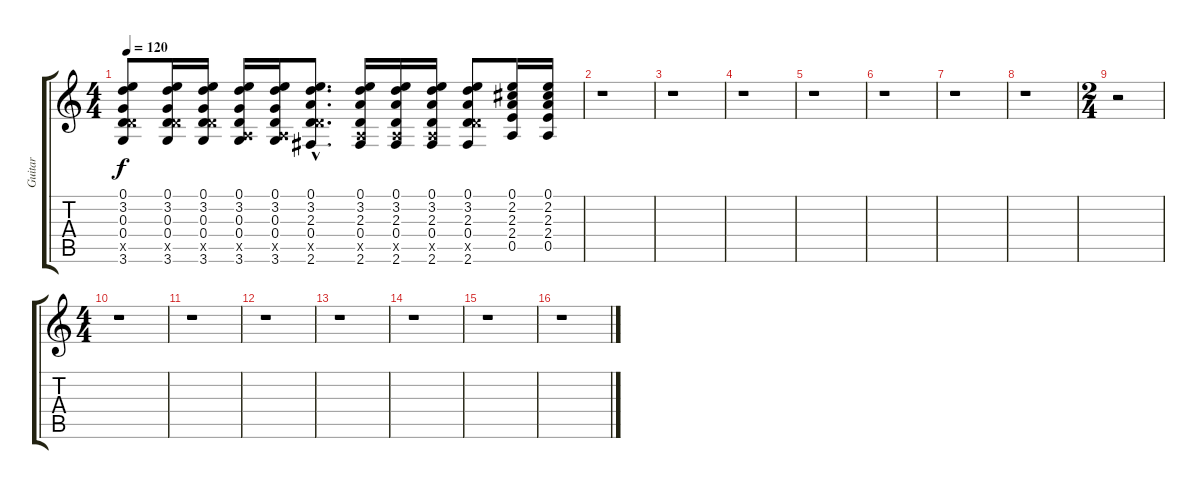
\track ("Guitar" "Guitar") {instrument acousticguitarsteel}
\staff {score tabs}
\tuning (E4 B3 G3 D3 A2 E2) {hide}
\ts (4 4)
\tempo 120
\clef g2
\ks c
(0.1 3.2 0.3 0.4 5.5{x} 3.6).8{dy f} (0.1 3.2 0.3 0.4 5.5{x} 3.6).16 (0.1 3.2 0.3 0.4 5.5{x} 3.6).16 (0.1 3.2 0.3 0.4 0.5{x} 3.6).16 (0.1 3.2 0.3 0.4 0.5{x} 3.6).16 (0.1{hac} 3.2{hac} 2.3{hac} 0.4{hac} 5.5{hac x} 2.6{hac}).8{d} (0.1 3.2 2.3 0.4 0.5{x} 2.6).16 (0.1 3.2 2.3 0.4 0.5{x} 2.6).16 (0.1 3.2 2.3 0.4 0.5{x} 2.6).16 (0.1 3.2 2.3 0.4 5.5{x} 2.6).8 (0.1 2.2 2.3 2.4 0.5).16 (0.1 2.2 2.3 2.4 0.5).16 |
r.1 |
r.1 |
r.1 |
r.1 |
r.1 |
r.1 |
r.1 |
\ts (2 4)
r.2 |
\ts (4 4)
r.1 |
r.1 |
r.1 |
r.1 |
r.1 |
r.1 |
r.1
